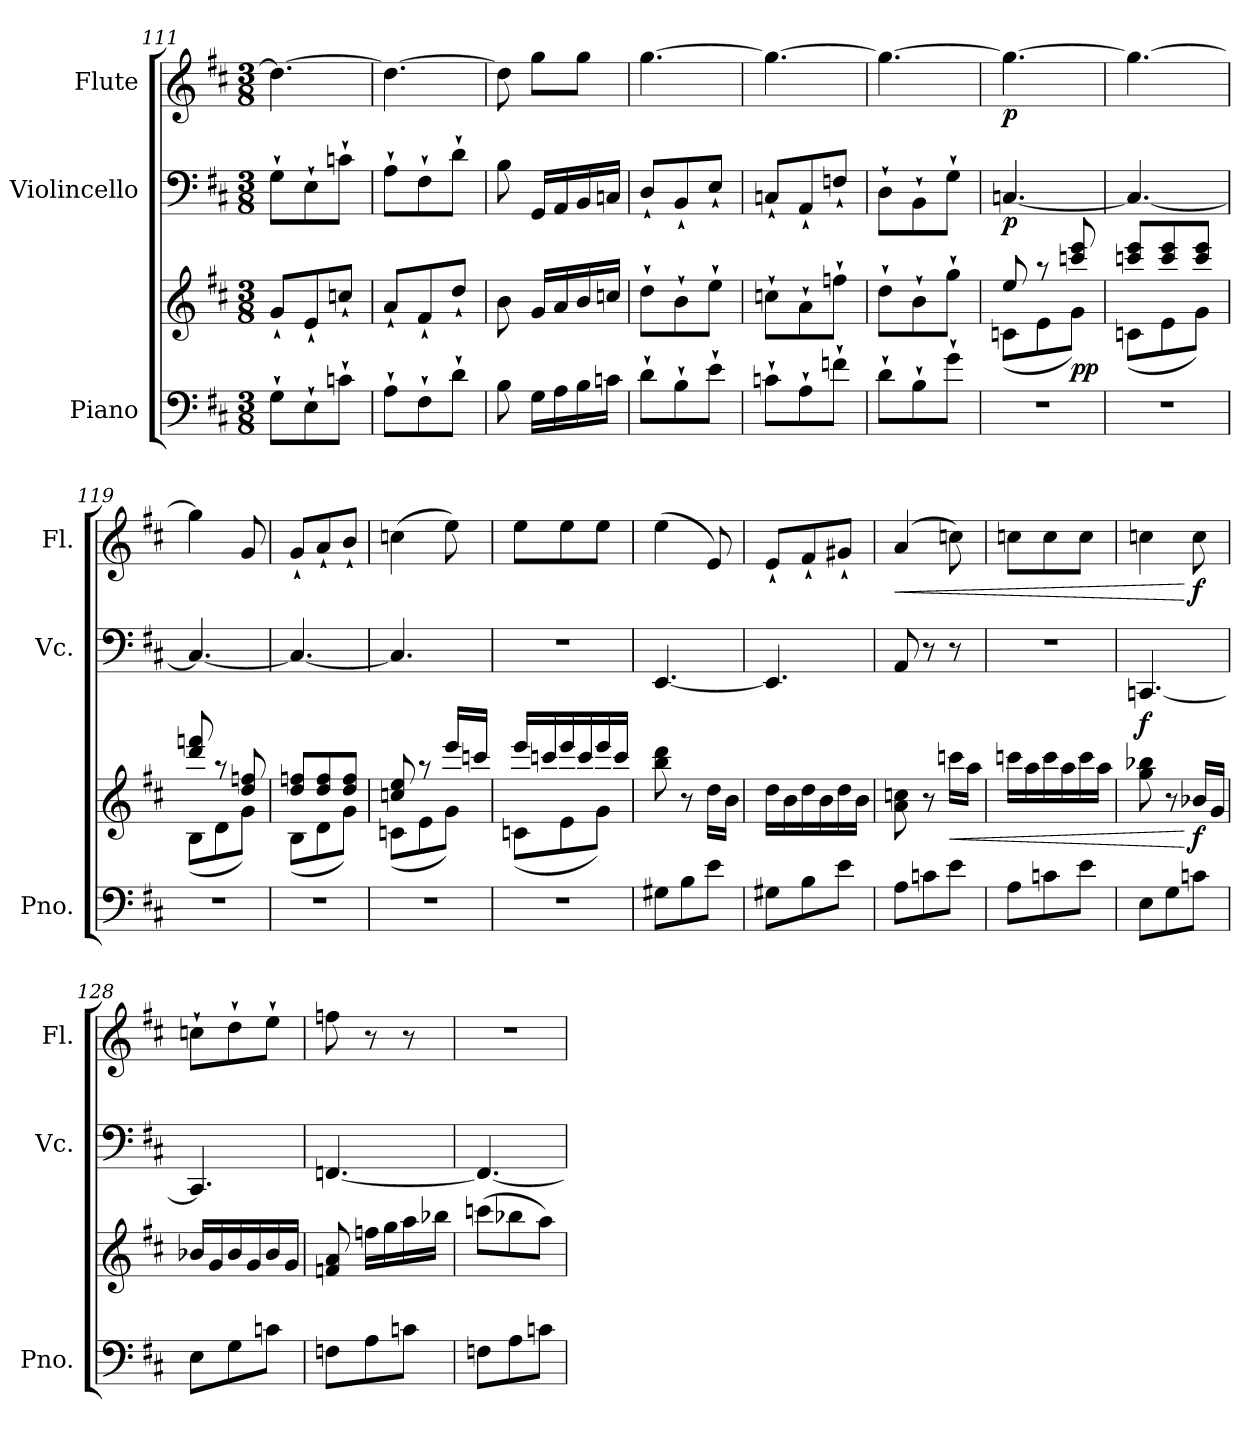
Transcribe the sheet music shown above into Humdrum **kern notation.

**kern	**kern	**dynam	**kern	**dynam	**kern	**dynam
*part3	*part3	*part3	*part2	*part2	*part1	*part1
*staff4	*staff3	*staff3/4	*staff2	*staff2	*staff1	*staff1
*I"Piano	*	*	*I"Violincello	*	*I"Flute	*
*I'Pno.	*	*	*I'Vc.	*	*I'Fl.	*
*clefF4	*clefG2	*	*clefF4	*	*clefG2	*
*k[f#c#]	*k[f#c#]	*	*k[f#c#]	*	*k[f#c#]	*
*M3/8	*M3/8	*	*M3/8	*	*M3/8	*
=111	=111	=111	=111	=111	=111	=111
8G`\L	8g`/L	.	8G`\L	.	4.dd\_	.
8E`\	8e`/	.	8E`\	.	.	.
8cn`\J	8ccn`/J	.	8cn`\J	.	.	.
=112	=112	=112	=112	=112	=112	=112
8A`\L	8a`/L	.	8A`\L	.	4.dd\_	.
8F#`\	8f#`/	.	8F#`\	.	.	.
8d`\J	8dd`/J	.	8d`\J	.	.	.
=113	=113	=113	=113	=113	=113	=113
8B\	8b\	.	8B\	.	8dd\]	.
16G\LL	16g/LL	.	16GG/LL	.	8gg\L	.
16A\	16a/	.	16AA/	.	.	.
16B\	16b/	.	16BB/	.	8gg\J	.
16cn\JJ	16ccn/JJ	.	16Cn/JJ	.	.	.
=114	=114	=114	=114	=114	=114	=114
8d`\L	8dd`\L	.	8D`/L	.	[4.gg\	.
8B`\	8b`\	.	8BB`/	.	.	.
8e`\J	8ee`\J	.	8E`/J	.	.	.
=115	=115	=115	=115	=115	=115	=115
8cn`\L	8ccn`\L	.	8Cn`/L	.	4.gg\_	.
8A`\	8a`\	.	8AA`/	.	.	.
8fn`\J	8ffn`\J	.	8Fn`/J	.	.	.
=116	=116	=116	=116	=116	=116	=116
8d`\L	8dd`\L	.	8D`\L	.	4.gg\_	.
8B`\	8b`\	.	8BB`\	.	.	.
8g`\J	8gg`\J	.	8G`\J	.	.	.
=117	=117	=117	=117	=117	=117	=117
*	*^	*	*	*	*	*
!	!	!	!	!	!LO:DY:b	!	!LO:DY:b
4.r	8ee/	(<8cn\L	.	[4.Cn/	p	4.gg\_	p
.	8r	8e\	.	.	.	.	.
!	!	!	!LO:DY:b	!	!	!	!
.	8cccn/ 8eee/	8g\J)	pp	.	.	.	.
=118	=118	=118	=118	=118	=118	=118	=118
4.r	8cccn/ 8eee/L	(<8cn\L	.	4.C/_	.	4.gg\_	.
.	8ccc/ 8eee/	8e\	.	.	.	.	.
.	8ccc/ 8eee/J	8g\J)	.	.	.	.	.
=119	=119	=119	=119	=119	=119	=119	=119
4.r	8ddd/ 8fffn/	(<8B\L	.	4.C/_	.	4gg\]	.
.	8r	8d\	.	.	.	.	.
.	8dd/ 8ffn/	8g\J)	.	.	.	8g/	.
=120	=120	=120	=120	=120	=120	=120	=120
4.r	8dd/ 8ffn/L	(<8B\L	.	4.C/_	.	8g`/L	.
.	8dd/ 8ff/	8d\	.	.	.	8a`/	.
.	8dd/ 8ff/J	8g\J)	.	.	.	8b`/J	.
=121	=121	=121	=121	=121	=121	=121	=121
4.r	8ccn/ 8ee/	(<8cn\L	.	4.C/]	.	(>4ccn\	.
.	8r	8e\	.	.	.	.	.
.	16eee/LL	8g\J)	.	.	.	8ee\)	.
.	16cccn/JJ	.	.	.	.	.	.
=122	=122	=122	=122	=122	=122	=122	=122
4.r	16eee/LL	(<8cn\L	.	4.r	.	8ee\L	.
.	16cccn/	.	.	.	.	.	.
.	16eee/	8e\	.	.	.	8ee\	.
.	16ccc/	.	.	.	.	.	.
.	16eee/	8g\J)	.	.	.	8ee\J	.
.	16ccc/JJ	.	.	.	.	.	.
*	*v	*v	*	*	*	*	*
=123	=123	=123	=123	=123	=123	=123
8G#X\L	8bb\ 8ddd\	.	[4.EE/	.	(>4ee\	.
8B\	8r	.	.	.	.	.
8e\J	16dd\LL	.	.	.	8e/)	.
.	16b\JJ	.	.	.	.	.
=124	=124	=124	=124	=124	=124	=124
8G#X\L	16dd\LL	.	4.EE/]	.	8e`/L	.
.	16b\	.	.	.	.	.
8B\	16dd\	.	.	.	8f#`/	.
.	16b\	.	.	.	.	.
8e\J	16dd\	.	.	.	8g#X`/J	.
.	16b\JJ	.	.	.	.	.
=125	=125	=125	=125	=125	=125	=125
!	!	!	!	!	!	!LO:HP:b
8A\L	8a\ 8ccn\	.	8AA/	.	(>4a/	<
8cn\	8r	.	8r	.	.	.
!	!	!LO:HP:b	!	!	!	!
8e\J	16cccn\LL	<	8r	.	8ccn\)	.
.	16aa\JJ	.	.	.	.	.
=126	=126	=126	=126	=126	=126	=126
8A\L	16cccn\LL	.	4.r	.	8ccn\L	.
.	16aa\	.	.	.	.	.
8cn\	16ccc\	.	.	.	8cc\	.
.	16aa\	.	.	.	.	.
8e\J	16ccc\	.	.	.	8cc\J	.
.	16aa\JJ	.	.	.	.	.
=127	=127	=127	=127	=127	=127	=127
!	!	!	!	!LO:DY:b	!	!
8E\L	8gg\ 8bb-X\	.	[4.CCn/	f	4ccn\	.
8G\	8r	.	.	.	.	.
!	!	!LO:DY:n=1:b	!	!	!	!LO:DY:n=1:b
8cn\J	16b-X/LL	[ f	.	.	8cc\	[ f
.	16g/JJ	.	.	.	.	.
=128	=128	=128	=128	=128	=128	=128
8E\L	16b-X/LL	.	4.CC/]	.	8ccn`\L	.
.	16g/	.	.	.	.	.
8G\	16b-/	.	.	.	8dd`\	.
.	16g/	.	.	.	.	.
8cn\J	16b-/	.	.	.	8ee`\J	.
.	16g/JJ	.	.	.	.	.
=129	=129	=129	=129	=129	=129	=129
8Fn\L	8fn/ 8a/	.	[4.FFn/	.	8ffn\	.
8A\	16ffn\LL	.	.	.	8r	.
.	16gg\	.	.	.	.	.
8cn\J	16aa\	.	.	.	8r	.
.	16bb-X\JJ	.	.	.	.	.
=130	=130	=130	=130	=130	=130	=130
8Fn\L	(>8cccn\L	.	4.FF/_	.	4.r	.
8A\	8bb-X\	.	.	.	.	.
8cn\J	8aa\J)	.	.	.	.	.
=	=	=	=	=	=	=
*-	*-	*-	*-	*-	*-	*-
